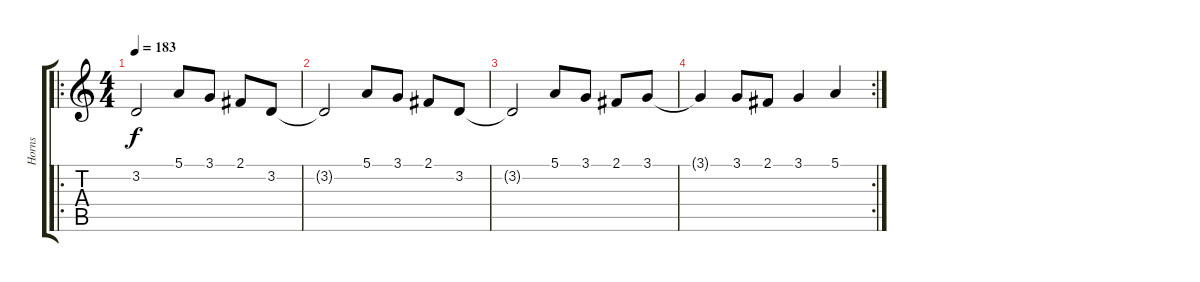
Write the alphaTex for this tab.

\track ("Horns" "Horns") {instrument brasssection}
\staff {score tabs}
\tuning (E4 B3 G3 D3 A2 E2) {hide}
\ro
\ts (4 4)
\tempo 183
\clef g2
\ks c
3.2.2{dy f} 5.1.8 3.1.8 2.1.8 3.2.8 |
3.2{t}.2 5.1.8 3.1.8 2.1.8 3.2.8 |
3.2{t}.2 5.1.8 3.1.8 2.1.8 3.1.8 |
\rc 2
3.1{t}.4 3.1.8 2.1.8 3.1.4 5.1.4
